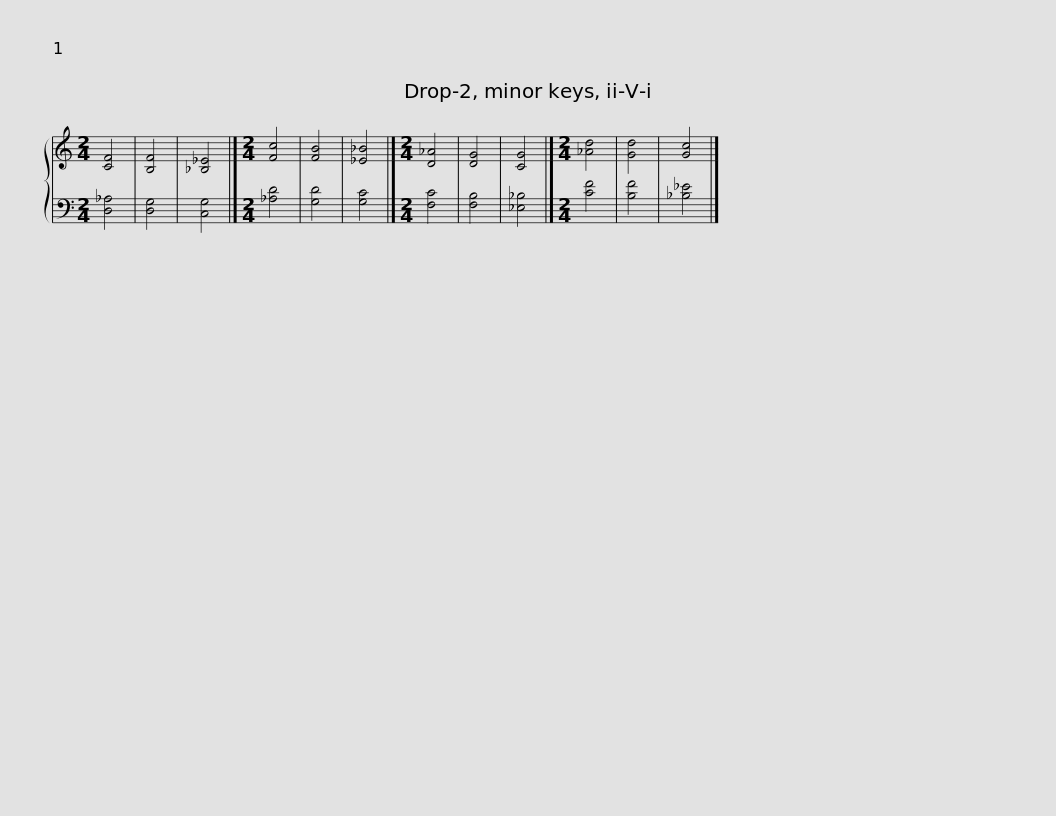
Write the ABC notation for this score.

X:1
%%score { 1 | 2 }
L:1/8
M:2/4
I:linebreak $
K:C
V:1 treble
V:2 bass
V:1
 [CF]4 | [B,F]4 | [_B,_E]4 |][M:2/4] [Fc]4 | [FB]4 | %5
 [_E_B]4 |][M:2/4] [D_A]4 | [DG]4 | [CG]4 |][M:2/4] [_Ad]4 | %10
 [Gd]4 | [Gc]4 |] %12
V:2
 [D,_A,]4 | [D,G,]4 | [C,G,]4 |][M:2/4] [_A,D]4 | [G,D]4 | %5
 [G,C]4 |][M:2/4] [F,C]4 | [F,B,]4 | [_E,_B,]4 |][M:2/4] [CF]4 | %10
 [B,F]4 | [_B,_E]4 |] %12
